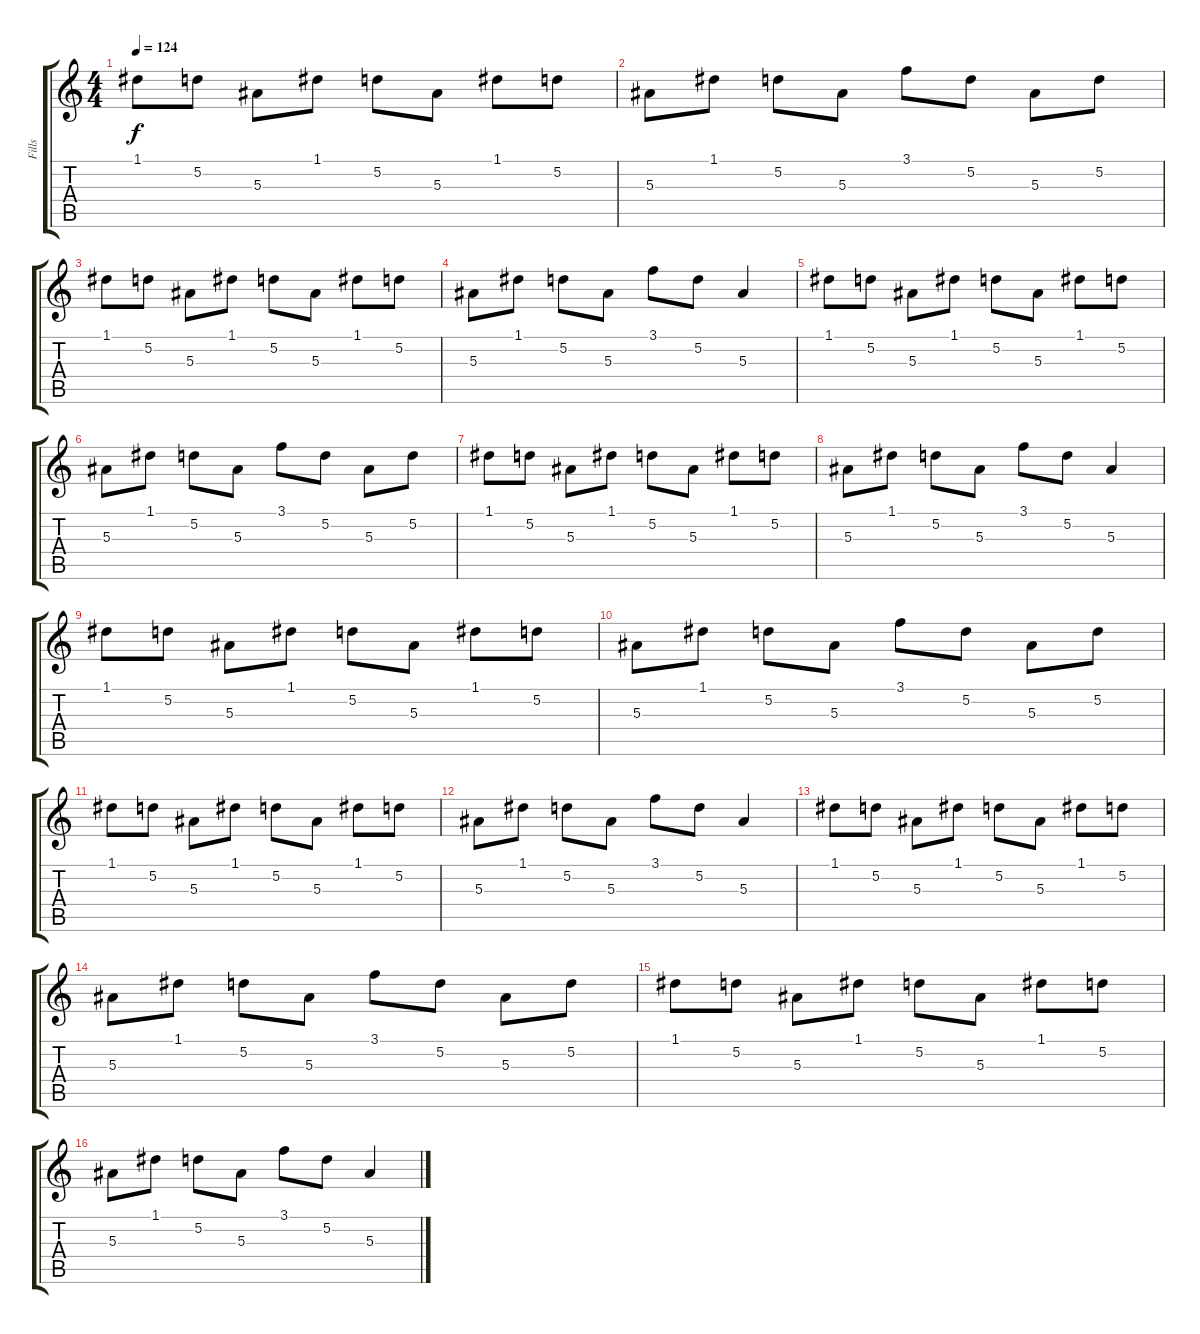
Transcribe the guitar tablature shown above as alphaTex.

\track ("Fills" "Fills") {instrument distortionguitar}
\staff {score tabs}
\tuning (D4 A3 F3 C3 G2 C2) {hide}
\ts (4 4)
\tempo 124
\clef g2
\ks c
1.1.8{dy f instrument distortionguitar} 5.2.8 5.3.8 1.1.8 5.2.8 5.3.8 1.1.8 5.2.8 |
5.3.8 1.1.8 5.2.8 5.3.8 3.1.8 5.2.8 5.3.8 5.2.8 |
1.1.8 5.2.8 5.3.8 1.1.8 5.2.8 5.3.8 1.1.8 5.2.8 |
5.3.8 1.1.8 5.2.8 5.3.8 3.1.8 5.2.8 5.3.4 |
1.1.8 5.2.8 5.3.8 1.1.8 5.2.8 5.3.8 1.1.8 5.2.8 |
5.3.8 1.1.8 5.2.8 5.3.8 3.1.8 5.2.8 5.3.8 5.2.8 |
1.1.8 5.2.8 5.3.8 1.1.8 5.2.8 5.3.8 1.1.8 5.2.8 |
5.3.8 1.1.8 5.2.8 5.3.8 3.1.8 5.2.8 5.3.4 |
1.1.8 5.2.8 5.3.8 1.1.8 5.2.8 5.3.8 1.1.8 5.2.8 |
5.3.8 1.1.8 5.2.8 5.3.8 3.1.8 5.2.8 5.3.8 5.2.8 |
1.1.8 5.2.8 5.3.8 1.1.8 5.2.8 5.3.8 1.1.8 5.2.8 |
5.3.8 1.1.8 5.2.8 5.3.8 3.1.8 5.2.8 5.3.4 |
1.1.8 5.2.8 5.3.8 1.1.8 5.2.8 5.3.8 1.1.8 5.2.8 |
5.3.8 1.1.8 5.2.8 5.3.8 3.1.8 5.2.8 5.3.8 5.2.8 |
1.1.8 5.2.8 5.3.8 1.1.8 5.2.8 5.3.8 1.1.8 5.2.8 |
5.3.8 1.1.8 5.2.8 5.3.8 3.1.8 5.2.8 5.3.4
